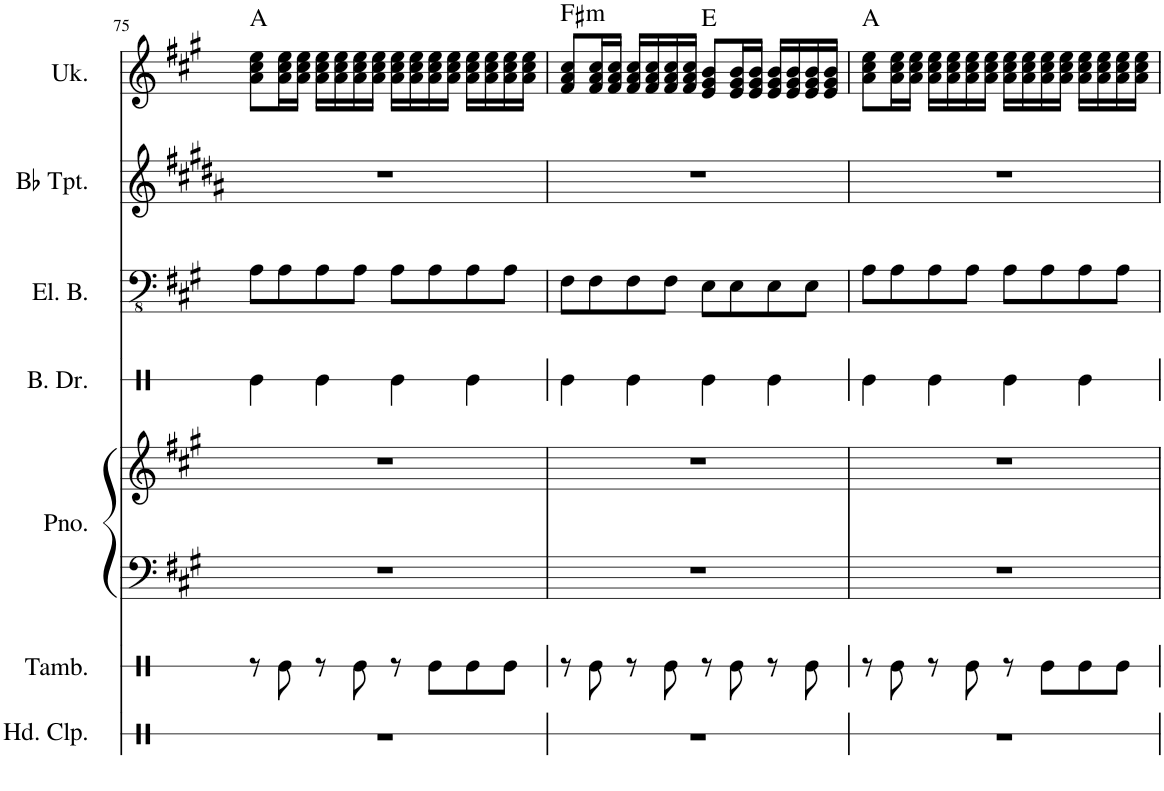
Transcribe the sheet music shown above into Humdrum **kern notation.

**kern	**kern	**kern	**kern	**kern	**kern	**kern	**kern	**harte
*part7	*part6	*part5	*part5	*part4	*part3	*part2	*part1	*part1
*staff8	*staff7	*staff6	*staff5	*staff4	*staff3	*staff2	*staff1	*
*I"Hand Clap	*I"Tambourine	*I"Piano	*	*I"Bass Drum	*I"Electric Bass	*I"Bb Trumpet	*I"Ukulele	*
*I'Hd. Clp.	*I'Tamb.	*I'Pno.	*	*I'B. Dr.	*I'El. B.	*I'Bb Tpt.	*I'Uk.	*
!!LO:PB:g=z
*clefX	*clefX	*clefF4	*clefG2	*clefX	*clefFv4	*clefG2	*clefG2	*
*	*	*	*	*	*	*Trd1c2	*	*
*k[]	*k[]	*k[f#c#g#]	*k[f#c#g#]	*k[]	*k[f#c#g#]	*k[f#c#g#d#a#]	*k[f#c#g#]	*
*M4/4	*M4/4	*M4/4	*M4/4	*M4/4	*M4/4	*M4/4	*M4/4	*
=75	=75	=75	=75	=75	=75	=75	=75	=75
1r	8r	1r	1r	4Re\	8AA\L	1r	8a\ 8cc#\ 8ee\L	A:maj
.	8Re\	.	.	.	8AA\	.	16a\ 16cc#\ 16ee\L	.
.	.	.	.	.	.	.	16a\ 16cc#\ 16ee\JJ	.
.	8r	.	.	4Re\	8AA\	.	16a\ 16cc#\ 16ee\LL	.
.	.	.	.	.	.	.	16a\ 16cc#\ 16ee\	.
.	8Re\	.	.	.	8AA\J	.	16a\ 16cc#\ 16ee\	.
.	.	.	.	.	.	.	16a\ 16cc#\ 16ee\JJ	.
.	8r	.	.	4Re\	8AA\L	.	16a\ 16cc#\ 16ee\LL	.
.	.	.	.	.	.	.	16a\ 16cc#\ 16ee\	.
.	8Re\L	.	.	.	8AA\	.	16a\ 16cc#\ 16ee\	.
.	.	.	.	.	.	.	16a\ 16cc#\ 16ee\JJ	.
.	8Re\	.	.	4Re\	8AA\	.	16a\ 16cc#\ 16ee\LL	.
.	.	.	.	.	.	.	16a\ 16cc#\ 16ee\	.
.	8Re\J	.	.	.	8AA\J	.	16a\ 16cc#\ 16ee\	.
.	.	.	.	.	.	.	16a\ 16cc#\ 16ee\JJ	.
=76	=76	=76	=76	=76	=76	=76	=76	=76
!	!	!	!	!	!	!	!	!LO:H:kt=m
1r	8r	1r	1r	4Re\	8FF#\L	1r	8f#/ 8a/ 8cc#/L	F#:min
.	8Re\	.	.	.	8FF#\	.	16f#/ 16a/ 16cc#/L	.
.	.	.	.	.	.	.	16f#/ 16a/ 16cc#/JJ	.
.	8r	.	.	4Re\	8FF#\	.	16f#/ 16a/ 16cc#/LL	.
.	.	.	.	.	.	.	16f#/ 16a/ 16cc#/	.
.	8Re\	.	.	.	8FF#\J	.	16f#/ 16a/ 16cc#/	.
.	.	.	.	.	.	.	16f#/ 16a/ 16cc#/JJ	.
.	8r	.	.	4Re\	8EE\L	.	8e/ 8g#/ 8b/L	E:maj
.	8Re\	.	.	.	8EE\	.	16e/ 16g#/ 16b/L	.
.	.	.	.	.	.	.	16e/ 16g#/ 16b/JJ	.
.	8r	.	.	4Re\	8EE\	.	16e/ 16g#/ 16b/LL	.
.	.	.	.	.	.	.	16e/ 16g#/ 16b/	.
.	8Re\	.	.	.	8EE\J	.	16e/ 16g#/ 16b/	.
.	.	.	.	.	.	.	16e/ 16g#/ 16b/JJ	.
=77	=77	=77	=77	=77	=77	=77	=77	=77
1r	8r	1r	1r	4Re\	8AA\L	1r	8a\ 8cc#\ 8ee\L	A:maj
.	8Re\	.	.	.	8AA\	.	16a\ 16cc#\ 16ee\L	.
.	.	.	.	.	.	.	16a\ 16cc#\ 16ee\JJ	.
.	8r	.	.	4Re\	8AA\	.	16a\ 16cc#\ 16ee\LL	.
.	.	.	.	.	.	.	16a\ 16cc#\ 16ee\	.
.	8Re\	.	.	.	8AA\J	.	16a\ 16cc#\ 16ee\	.
.	.	.	.	.	.	.	16a\ 16cc#\ 16ee\JJ	.
.	8r	.	.	4Re\	8AA\L	.	16a\ 16cc#\ 16ee\LL	.
.	.	.	.	.	.	.	16a\ 16cc#\ 16ee\	.
.	8Re\L	.	.	.	8AA\	.	16a\ 16cc#\ 16ee\	.
.	.	.	.	.	.	.	16a\ 16cc#\ 16ee\JJ	.
.	8Re\	.	.	4Re\	8AA\	.	16a\ 16cc#\ 16ee\LL	.
.	.	.	.	.	.	.	16a\ 16cc#\ 16ee\	.
.	8Re\J	.	.	.	8AA\J	.	16a\ 16cc#\ 16ee\	.
.	.	.	.	.	.	.	16a\ 16cc#\ 16ee\JJ	.
=	=	=	=	=	=	=	=	=
*-	*-	*-	*-	*-	*-	*-	*-	*-
